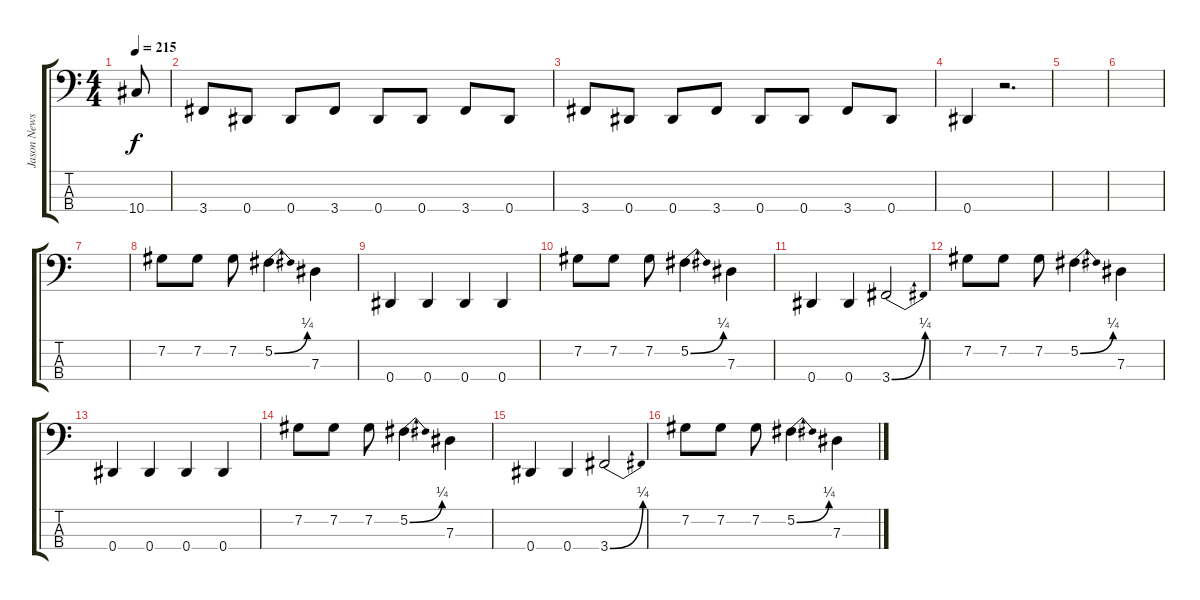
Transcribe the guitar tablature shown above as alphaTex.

\track ("Jason Newsted" "Jason News") {instrument electricbasspick}
\staff {score tabs}
\tuning (Gb2 Db2 Ab1 Eb1) {hide}
\ts (4 4)
\tempo 215
\clef f4
\ks c
10.4{t}.8{dy f} |
3.4.8 0.4.8 0.4.8 3.4.8 0.4.8 0.4.8 3.4.8 0.4.8 |
3.4.8 0.4.8 0.4.8 3.4.8 0.4.8 0.4.8 3.4.8 0.4.8 |
0.4.4 r.2{d} |
|
|
|
7.2.8 7.2.8 7.2.8 5.2{be (bend 0 0 60 1)}.4{d} 7.3.4 |
0.4.4 0.4.4 0.4.4 0.4.4 |
7.2.8 7.2.8 7.2.8 5.2{be (bend 0 0 60 1)}.4{d} 7.3.4 |
0.4.4 0.4.4 3.4{be (bend 0 0 60 1)}.2 |
7.2.8 7.2.8 7.2.8 5.2{be (bend 0 0 60 1)}.4{d} 7.3.4 |
0.4.4 0.4.4 0.4.4 0.4.4 |
7.2.8 7.2.8 7.2.8 5.2{be (bend 0 0 60 1)}.4{d} 7.3.4 |
0.4.4 0.4.4 3.4{be (bend 0 0 60 1)}.2 |
7.2.8 7.2.8 7.2.8 5.2{be (bend 0 0 60 1)}.4{d} 7.3.4
